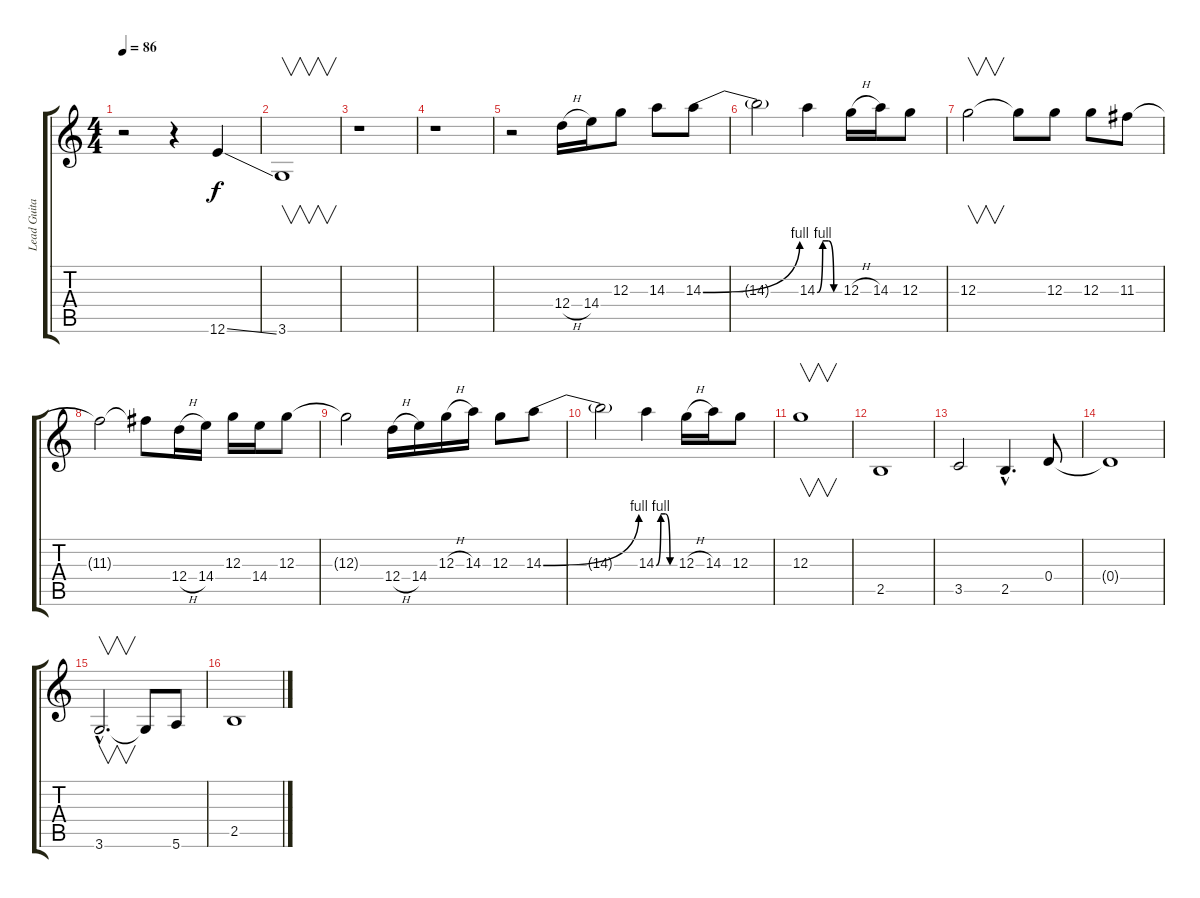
\track ("Lead Guitar" "Lead Guita") {instrument distortionguitar}
\staff {score tabs}
\tuning (E4 B3 G3 D3 A2 E2) {hide}
\ts (4 4)
\tempo 86
\clef g2
\ks c
r.2{dy f instrument distortionguitar} r.4 12.6{ss}.4 |
3.6.1{v} |
r.1 |
r.1 |
r.2 12.4{h}.16 14.4.16 12.3.8 14.3.8 14.3{be (bend 0 0 60 4)}.8 |
14.3{t}.2 14.3{be (custom 0 0 15 4 30 4 45 0 60 0)}.4 12.3{h}.16 14.3.16 12.3.8 |
12.3.2{v} 12.3{t}.8 12.3.8 12.3.8 11.3.8 |
11.3{t}.2 11.3{t}.8 12.4{h}.16 14.4.16 12.3.16 14.4.16 12.3.8 |
12.3{t}.2 12.4{h}.16 14.4.16 12.3{h}.16 14.3.16 12.3.8 14.3{be (bend 0 0 60 4)}.8 |
14.3{t}.2 14.3{be (custom 0 0 15 4 30 4 45 0 60 0)}.4 12.3{h}.16 14.3.16 12.3.8 |
12.3.1{v} |
2.5.1 |
3.5.2 2.5{hac}.4{d} 0.4.8 |
0.4{t}.1 |
3.6{hac}.2{v d} 3.6{t}.8 5.6.8 |
2.5.1
